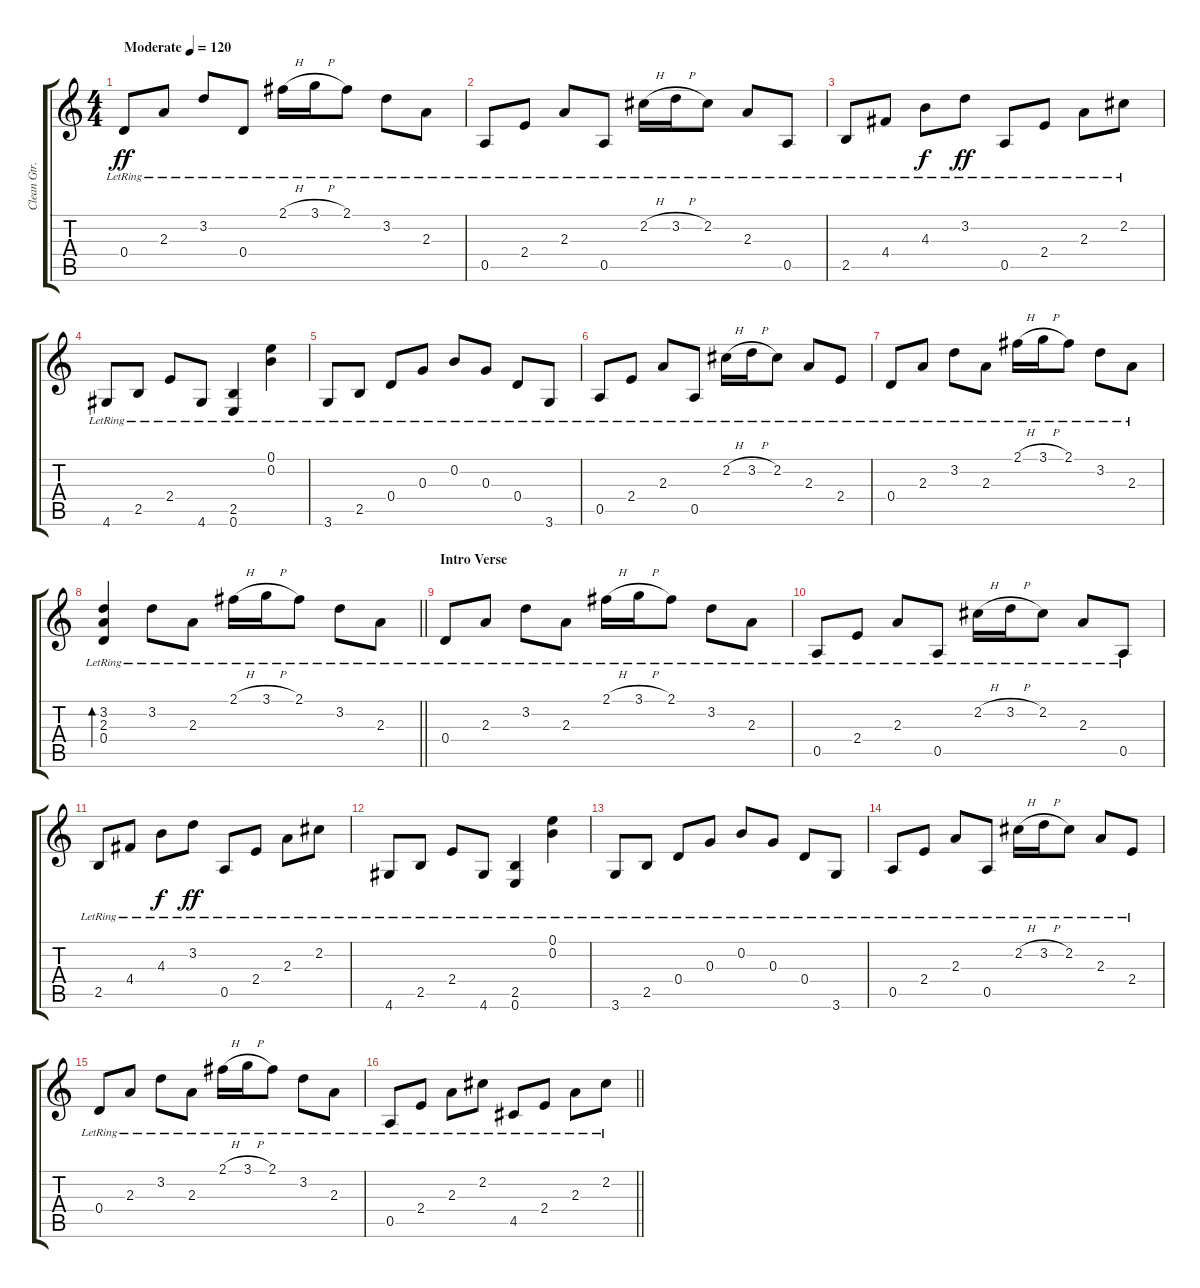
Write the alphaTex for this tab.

\track ("Clean Gtr." "Clean Gtr.") {instrument electricguitarclean}
\staff {score tabs}
\tuning (E4 B3 G3 D3 A2 E2) {hide}
\ts (4 4)
\tempo (120 "Moderate")
\clef g2
\ks c
0.4{lr}.8{dy ff instrument electricguitarclean} 2.3{lr}.8 3.2{lr}.8 0.4{lr}.8 2.1{h lr}.16 3.1{h lr}.16 2.1{lr}.8 3.2{lr}.8 2.3{lr}.8 |
0.5{lr}.8 2.4{lr}.8 2.3{lr}.8 0.5{lr}.8 2.2{h lr}.16 3.2{h lr}.16 2.2{lr}.8 2.3{lr}.8 0.5{lr}.8 |
2.5{lr}.8 4.4{lr}.8 4.3{lr}.8{dy f} 3.2{lr}.8{dy ff} 0.5{lr}.8 2.4{lr}.8 2.3{lr}.8 2.2{lr}.8 |
4.6{lr}.8 2.5{lr}.8 2.4{lr}.8 4.6{lr}.8 (2.5{lr} 0.6{lr}).4 (0.1{lr} 0.2{lr}).4 |
3.6{lr}.8 2.5{lr}.8 0.4{lr}.8 0.3{lr}.8 0.2{lr}.8 0.3{lr}.8 0.4{lr}.8 3.6{lr}.8 |
0.5{lr}.8 2.4{lr}.8 2.3{lr}.8 0.5{lr}.8 2.2{h lr}.16 3.2{h lr}.16 2.2{lr}.8 2.3{lr}.8 2.4{lr}.8 |
0.4{lr}.8 2.3{lr}.8 3.2{lr}.8 2.3{lr}.8 2.1{h lr}.16 3.1{h lr}.16 2.1{lr}.8 3.2{lr}.8 2.3{lr}.8 |
\barLineRight lightlight
(3.2{lr} 2.3{lr} 0.4{lr}).4{bd 120} 3.2{lr}.8 2.3{lr}.8 2.1{h lr}.16 3.1{h lr}.16 2.1{lr}.8 3.2{lr}.8 2.3{lr}.8 |
\section ("" "Intro Verse ")
0.4{lr}.8 2.3{lr}.8 3.2{lr}.8 2.3{lr}.8 2.1{h lr}.16 3.1{h lr}.16 2.1{lr}.8 3.2{lr}.8 2.3{lr}.8 |
0.5{lr}.8 2.4{lr}.8 2.3{lr}.8 0.5{lr}.8 2.2{h lr}.16 3.2{h lr}.16 2.2{lr}.8 2.3{lr}.8 0.5{lr}.8 |
2.5{lr}.8 4.4{lr}.8 4.3{lr}.8{dy f} 3.2{lr}.8{dy ff} 0.5{lr}.8 2.4{lr}.8 2.3{lr}.8 2.2{lr}.8 |
4.6{lr}.8 2.5{lr}.8 2.4{lr}.8 4.6{lr}.8 (2.5{lr} 0.6{lr}).4 (0.1{lr} 0.2{lr}).4 |
3.6{lr}.8 2.5{lr}.8 0.4{lr}.8 0.3{lr}.8 0.2{lr}.8 0.3{lr}.8 0.4{lr}.8 3.6{lr}.8 |
0.5{lr}.8 2.4{lr}.8 2.3{lr}.8 0.5{lr}.8 2.2{h lr}.16 3.2{h lr}.16 2.2{lr}.8 2.3{lr}.8 2.4{lr}.8 |
0.4{lr}.8 2.3{lr}.8 3.2{lr}.8 2.3{lr}.8 2.1{h lr}.16 3.1{h lr}.16 2.1{lr}.8 3.2{lr}.8 2.3{lr}.8 |
\barLineRight lightlight
0.5{lr}.8 2.4{lr}.8 2.3{lr}.8 2.2{lr}.8 4.5{lr}.8 2.4{lr}.8 2.3{lr}.8 2.2{lr}.8
